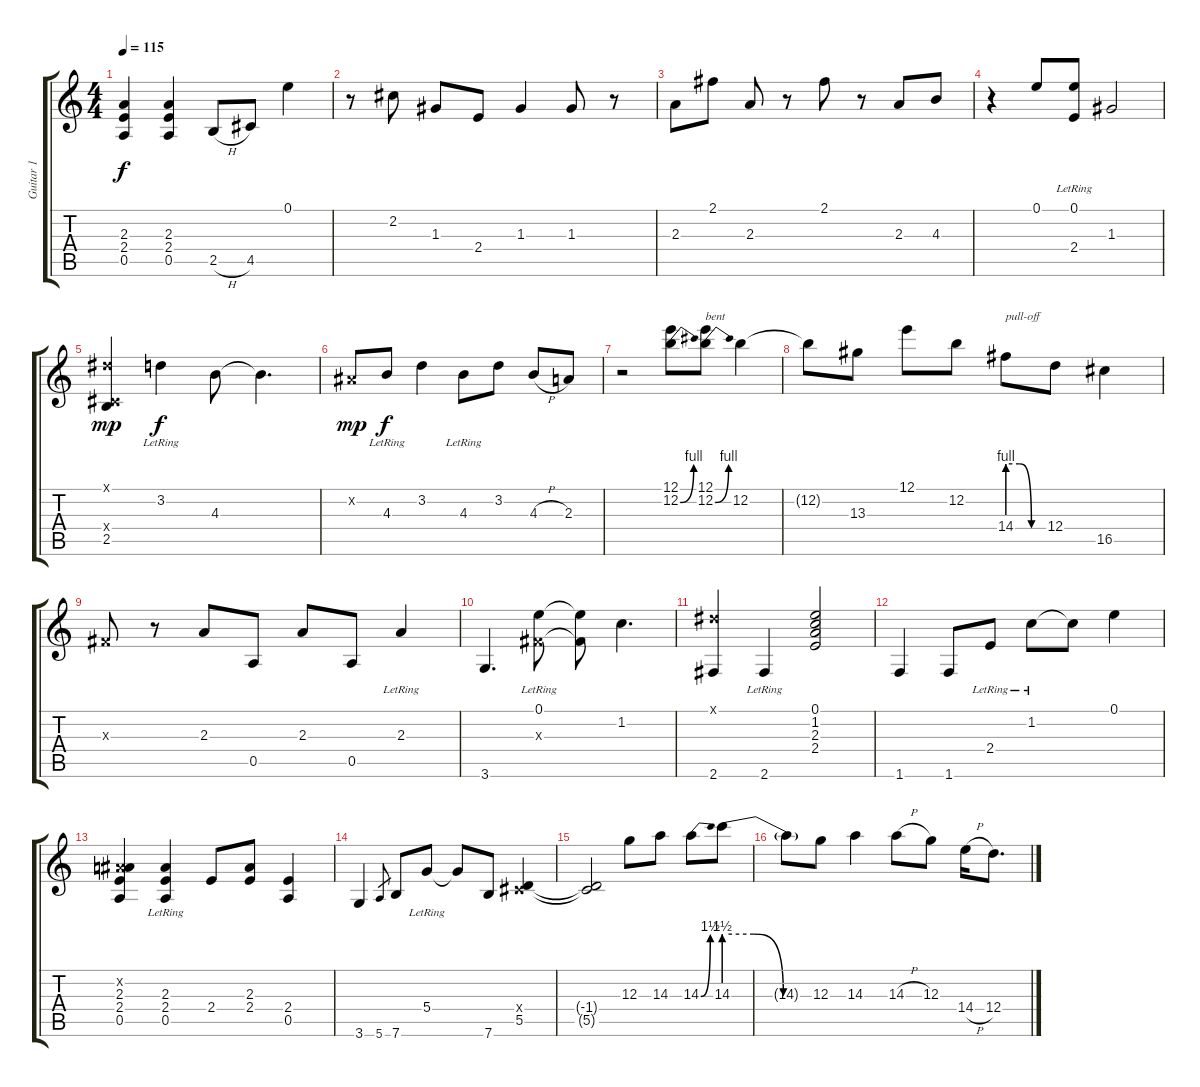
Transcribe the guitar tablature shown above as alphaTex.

\track ("Guitar 1" "Guitar 1") {instrument overdrivenguitar}
\staff {score tabs}
\tuning (E4 B3 G3 D3 A2 E2) {hide}
\ts (4 4)
\tempo 115
\clef g2
\ks c
(2.3 2.4 0.5).4{dy f} (2.3 2.4 0.5).4 2.5{h}.8 4.5.8 0.1.4 |
r.8 2.2.8 1.3.8 2.4.8 1.3.4 1.3.8 r.8 |
2.3.8 2.1.8 2.3.8 r.8 2.1.8 r.8 2.3.8 4.3.8 |
r.4 0.1.8 (0.1{lr} 2.4{lr}).8 1.3.2 |
(-1.1{x} -1.4{x} 2.5).4{dy mp} 3.2{lr}.4{dy f} 4.3.8 4.3{t}.4{d} |
-1.2{x}.8{dy mp} 4.3{lr}.8{dy f} 3.2.4 4.3{lr}.8 3.2.8 4.3{h}.8 2.3.8 |
r.2 (12.1 12.2{be (bend 0 0 60 4)}).8{volume 13} (12.1 12.2{be (bend 0 0 60 4)}).8{txt "bent"} 12.2.4 |
12.2{t}.8 13.3.8 12.1.8 12.2.8 14.4{be (custom 0 4 20 4 40 0 60 0)}.8{txt "pull-off" volume 8} 12.4.8 16.5.4 |
-1.3{x}.8 r.8 2.3.8 0.5.8 2.3.8 0.5.8 2.3{lr}.4 |
3.6.4{d} (0.1{lr} -1.3{x}).8 (0.1{t} -1.3{t}).8 1.2.4{d} |
(-1.1{x} 2.6).4 2.6{lr}.4 (0.1 1.2 2.3 2.4).2 |
1.6.4 1.6.8 2.4{lr}.8 1.2{lr}.8 1.2{t}.8 0.1.4 |
(-1.2{x} 2.3 2.4 0.5).4 (2.3 2.4 0.5{lr}).4 2.4.8 (2.3 2.4).8 (2.4 0.5).4 |
3.6.4 5.6.8{gr} 7.6.8 5.4{lr}.8 5.4{t}.8 7.6.8 (-1.4{x} 5.5).4 |
(-1.4{t} 5.5{t}).2 12.3.8{volume 13} 14.3.8 14.3{be (bend 0 0 60 6)}.8 14.3{be (custom 0 6 20 6 40 0 60 0)}.8 |
14.3{t}.8 12.3.8 14.3.4 14.3{h}.8 12.3.8 14.4{h}.16 12.4.8{d}
